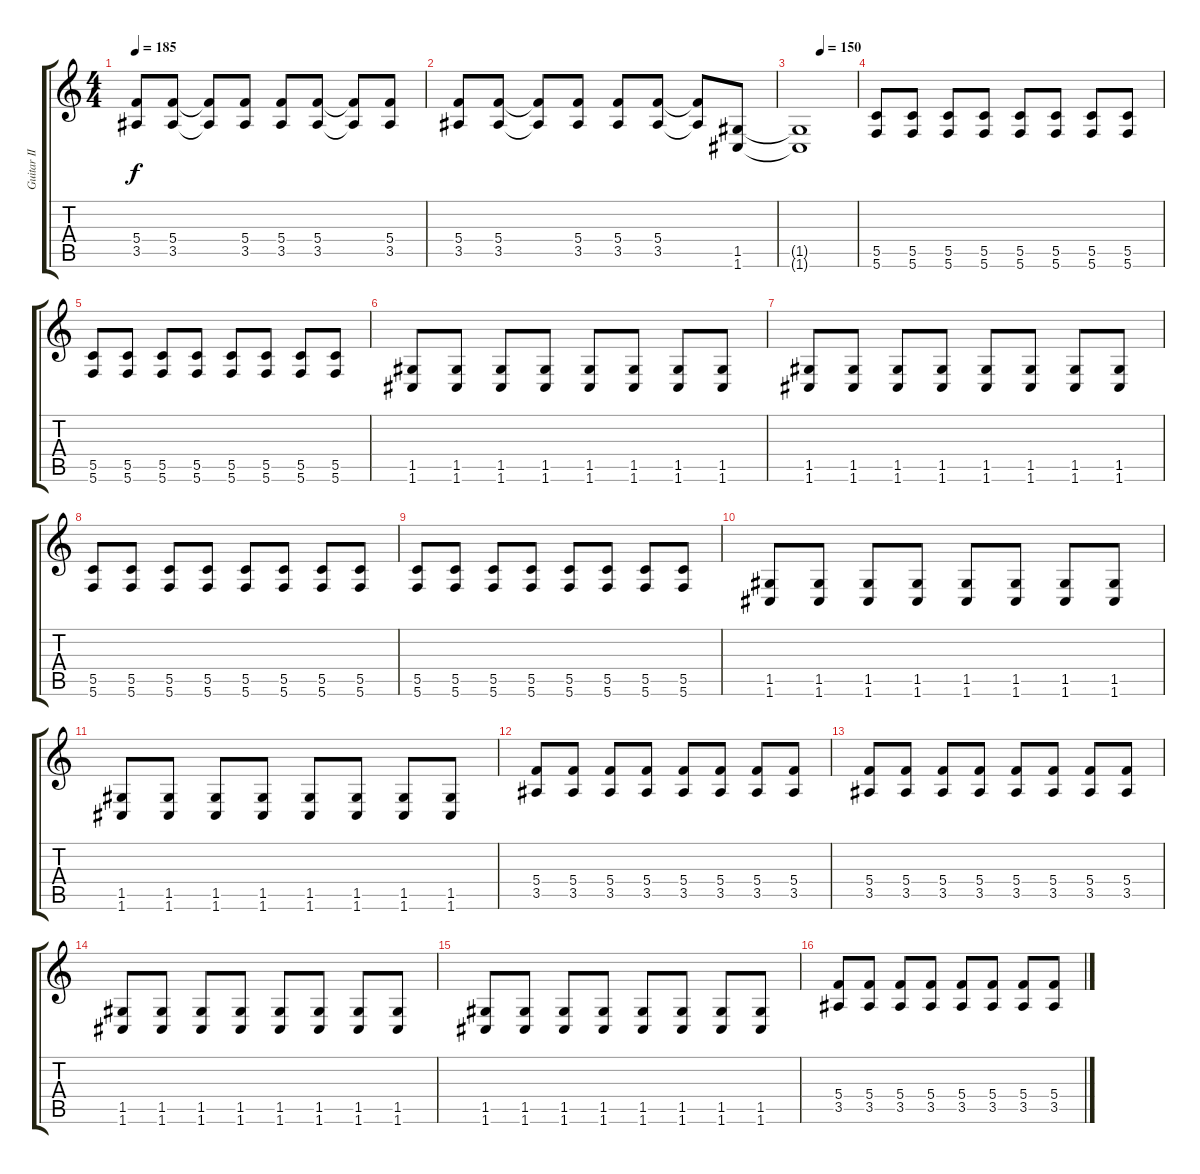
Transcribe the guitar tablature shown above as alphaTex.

\track ("Guitar II" "Guitar II") {instrument overdrivenguitar}
\staff {score tabs}
\tuning (D4 A3 F3 C3 G2 C2) {hide}
\ts (4 4)
\tempo 185
\clef g2
\ks c
(5.4 3.5).8{dy f} (5.4 3.5).8 (5.4{t} 3.5{t}).8 (5.4 3.5).8 (5.4 3.5).8 (5.4 3.5).8 (5.4{t} 3.5{t}).8 (5.4 3.5).8 |
(5.4 3.5).8 (5.4 3.5).8 (5.4{t} 3.5{t}).8 (5.4 3.5).8 (5.4 3.5).8 (5.4 3.5).8 (5.4{t} 3.5{t}).8 (1.5 1.6).8 |
\tempo (150 0.375)
(1.5{t} 1.6{t}).1 |
(5.5 5.6).8 (5.5 5.6).8 (5.5 5.6).8 (5.5 5.6).8 (5.5 5.6).8 (5.5 5.6).8 (5.5 5.6).8 (5.5 5.6).8 |
(5.5 5.6).8 (5.5 5.6).8 (5.5 5.6).8 (5.5 5.6).8 (5.5 5.6).8 (5.5 5.6).8 (5.5 5.6).8 (5.5 5.6).8 |
(1.5 1.6).8 (1.5 1.6).8 (1.5 1.6).8 (1.5 1.6).8 (1.5 1.6).8 (1.5 1.6).8 (1.5 1.6).8 (1.5 1.6).8 |
(1.5 1.6).8 (1.5 1.6).8 (1.5 1.6).8 (1.5 1.6).8 (1.5 1.6).8 (1.5 1.6).8 (1.5 1.6).8 (1.5 1.6).8 |
(5.5 5.6).8 (5.5 5.6).8 (5.5 5.6).8 (5.5 5.6).8 (5.5 5.6).8 (5.5 5.6).8 (5.5 5.6).8 (5.5 5.6).8 |
(5.5 5.6).8 (5.5 5.6).8 (5.5 5.6).8 (5.5 5.6).8 (5.5 5.6).8 (5.5 5.6).8 (5.5 5.6).8 (5.5 5.6).8 |
(1.5 1.6).8 (1.5 1.6).8 (1.5 1.6).8 (1.5 1.6).8 (1.5 1.6).8 (1.5 1.6).8 (1.5 1.6).8 (1.5 1.6).8 |
(1.5 1.6).8 (1.5 1.6).8 (1.5 1.6).8 (1.5 1.6).8 (1.5 1.6).8 (1.5 1.6).8 (1.5 1.6).8 (1.5 1.6).8 |
(5.4 3.5).8 (5.4 3.5).8 (5.4 3.5).8 (5.4 3.5).8 (5.4 3.5).8 (5.4 3.5).8 (5.4 3.5).8 (5.4 3.5).8 |
(5.4 3.5).8 (5.4 3.5).8 (5.4 3.5).8 (5.4 3.5).8 (5.4 3.5).8 (5.4 3.5).8 (5.4 3.5).8 (5.4 3.5).8 |
(1.5 1.6).8 (1.5 1.6).8 (1.5 1.6).8 (1.5 1.6).8 (1.5 1.6).8 (1.5 1.6).8 (1.5 1.6).8 (1.5 1.6).8 |
(1.5 1.6).8 (1.5 1.6).8 (1.5 1.6).8 (1.5 1.6).8 (1.5 1.6).8 (1.5 1.6).8 (1.5 1.6).8 (1.5 1.6).8 |
(5.4 3.5).8 (5.4 3.5).8 (5.4 3.5).8 (5.4 3.5).8 (5.4 3.5).8 (5.4 3.5).8 (5.4 3.5).8 (5.4 3.5).8
